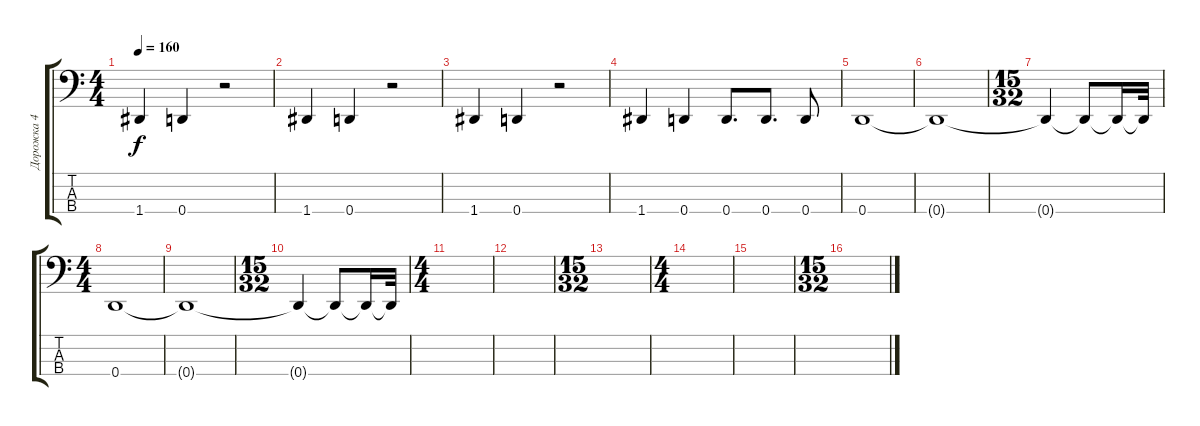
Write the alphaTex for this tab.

\track ("Дорожка 4" "Дорожка 4") {instrument electricbassfinger}
\staff {score tabs}
\tuning (G2 D2 A1 D1) {hide}
\ts (4 4)
\tempo 160
\clef f4
\ks c
1.4.4{dy f} 0.4.4 r.2 |
1.4.4 0.4.4 r.2 |
1.4.4 0.4.4 r.2 |
1.4.4 0.4.4 0.4.8{d} 0.4.8{d} 0.4.8 |
0.4.1 |
0.4{t}.1 |
\ts (15 32)
0.4{t}.4 0.4{t}.8 0.4{t}.16 0.4{t}.32 |
\ts (4 4)
0.4.1 |
0.4{t}.1 |
\ts (15 32)
0.4{t}.4 0.4{t}.8 0.4{t}.16 0.4{t}.32 |
\ts (4 4)
|
|
\ts (15 32)
|
\ts (4 4)
|
|
\ts (15 32)
